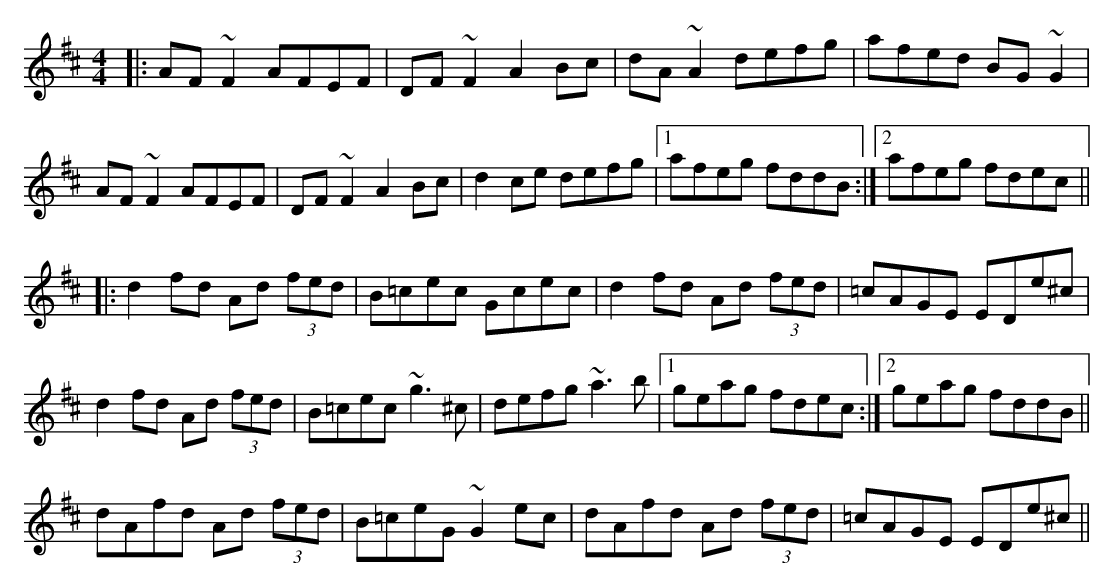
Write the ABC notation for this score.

X:1
M:4/4
K:D
|:AF~F2 AFEF|DF~F2 A2Bc|dA~A2 defg|afed BG~G2|
AF~F2 AFEF|DF~F2 A2Bc|d2ce defg|1 afeg fddB:|2 afeg fdec||
|:d2fd Ad (3fed|B=cec Gcec|d2fd Ad (3fed|=cAGE EDe^c|
d2fd Ad (3fed|B=cec ~g3^c|defg ~a3b|1 geag fdec:|2 geag fddB||
dAfd Ad (3fed|B=ceG ~G2ec|dAfd Ad (3fed|=cAGE EDe^c||
